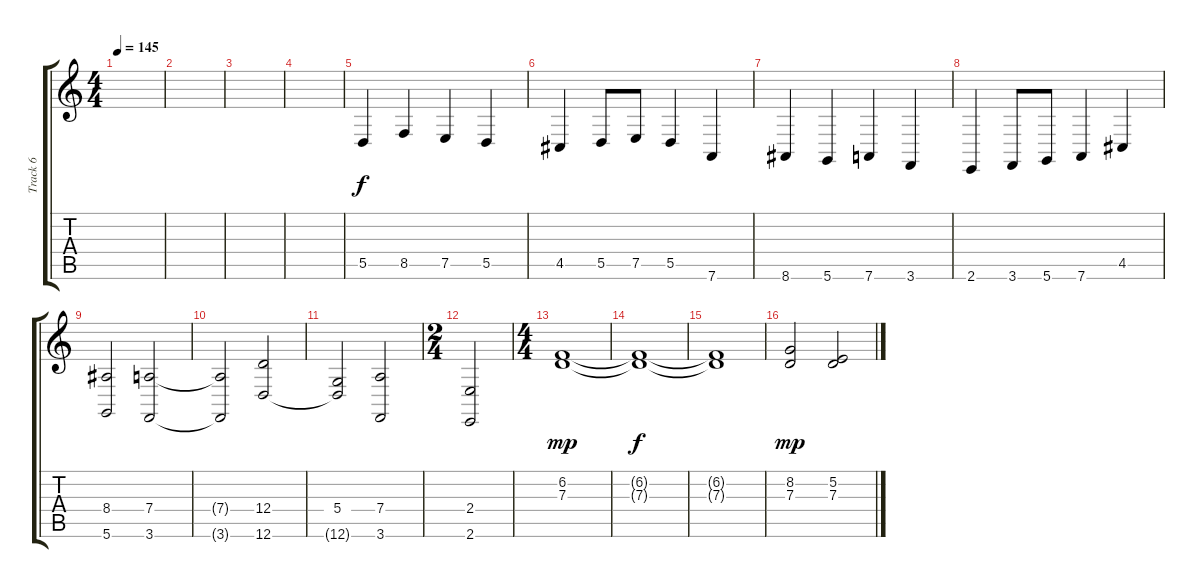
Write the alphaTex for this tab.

\track ("Track 6" "Track 6") {instrument choiraahs}
\staff {score tabs}
\tuning (E4 B3 G3 D3 A2 D2) {hide}
\ts (4 4)
\tempo 145
\clef g2
\ks c
|
|
|
|
5.5.4{dy f} 8.5.4 7.5.4 5.5.4 |
4.5.4 5.5.8 7.5.8 5.5.4 7.6.4 |
8.6.4 5.6.4 7.6.4 3.6.4 |
2.6.4 3.6.8 5.6.8 7.6.4 4.5.4 |
(8.4 5.6).2 (7.4 3.6).2 |
(7.4{t} 3.6{t}).2 (12.4 12.6).2 |
(5.4 12.6{t}).2 (7.4 3.6).2 |
\ts (2 4)
(2.4 2.6).2 |
\ts (4 4)
(6.2 7.3).1{dy mp} |
(6.2{t} 7.3{t}).1{dy f} |
(6.2{t} 7.3{t}).1 |
(8.2 7.3).2{dy mp} (5.2 7.3).2
